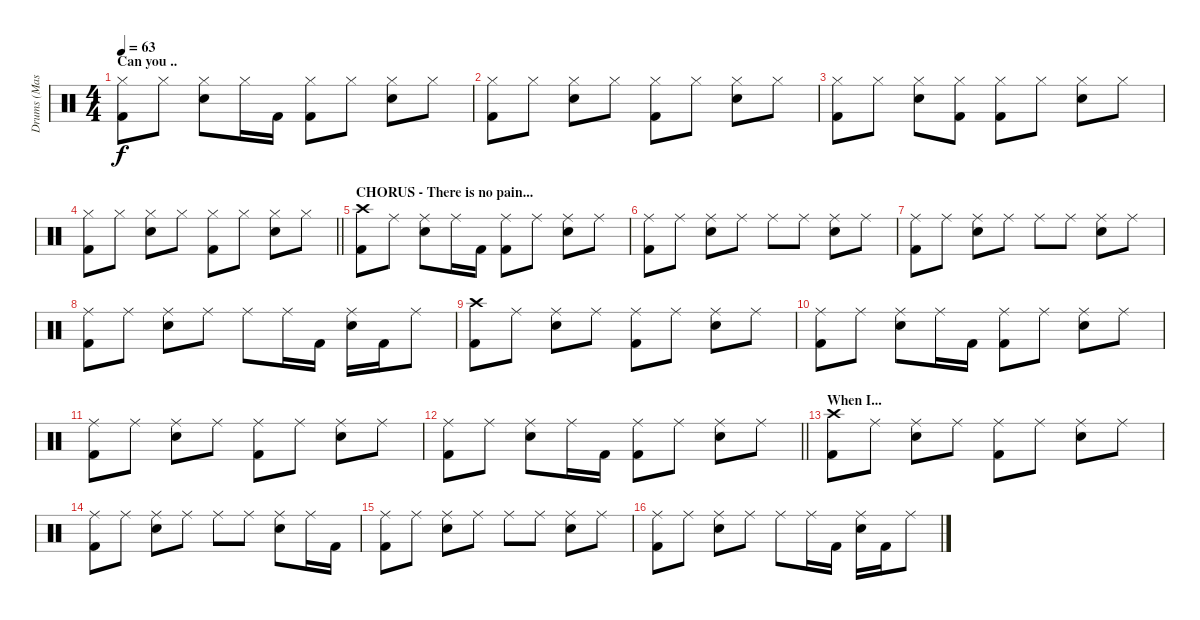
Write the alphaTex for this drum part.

\track ("Drums (Mason)" "Drums (Mas") {instrument percussion}
\staff {score}
\articulation defaults
\ts (4 4)
\section ("" "Can you ..")
\tempo 63
\clef neutral
\ks c
("Hi-Hat (closed)" "Kick (hit) 2").8{dy f} "Hi-Hat (closed)".8 ("Hi-Hat (closed)" "Snare (hit) 2").8 "Hi-Hat (closed)".16 "Kick (hit) 2".16 ("Hi-Hat (closed)" "Kick (hit) 2").8 "Hi-Hat (closed)".8 ("Hi-Hat (closed)" "Snare (hit) 2").8 "Hi-Hat (closed)".8 |
("Hi-Hat (closed)" "Kick (hit) 2").8 "Hi-Hat (closed)".8 ("Hi-Hat (closed)" "Snare (hit) 2").8 "Hi-Hat (closed)".8 ("Hi-Hat (closed)" "Kick (hit) 2").8 "Hi-Hat (closed)".8 ("Hi-Hat (closed)" "Snare (hit) 2").8 "Hi-Hat (closed)".8 |
("Hi-Hat (closed)" "Kick (hit) 2").8 "Hi-Hat (closed)".8 ("Hi-Hat (closed)" "Snare (hit) 2").8 ("Hi-Hat (closed)" "Kick (hit) 2").8 ("Hi-Hat (closed)" "Kick (hit) 2").8 "Hi-Hat (closed)".8 ("Hi-Hat (closed)" "Snare (hit) 2").8 "Hi-Hat (closed)".8 |
\barLineRight lightlight
("Hi-Hat (closed)" "Kick (hit) 2").8 "Hi-Hat (closed)".8 ("Hi-Hat (closed)" "Snare (hit) 2").8 "Hi-Hat (closed)".8 ("Hi-Hat (closed)" "Kick (hit) 2").8 "Hi-Hat (closed)".8 ("Hi-Hat (closed)" "Snare (hit) 2").8 "Hi-Hat (closed)".8 |
\section ("" "CHORUS - There is no pain...")
("Crash high (hit)" "Kick (hit) 2").8 "Ride (middle)".8 ("Ride (middle)" "Snare (hit) 2").8 "Ride (middle)".16 "Kick (hit) 2".16 ("Ride (middle)" "Kick (hit) 2").8 "Ride (middle)".8 ("Ride (middle)" "Snare (hit) 2").8 "Ride (middle)".8 |
("Ride (middle)" "Kick (hit) 2").8 "Ride (middle)".8 ("Ride (middle)" "Snare (hit) 2").8 "Ride (middle)".8 "Ride (middle)".8 "Ride (middle)".8 ("Ride (middle)" "Snare (hit) 2").8 "Ride (middle)".8 |
("Ride (middle)" "Kick (hit) 2").8 "Ride (middle)".8 ("Ride (middle)" "Snare (hit) 2").8 "Ride (middle)".8 "Ride (middle)".8 "Ride (middle)".8 ("Ride (middle)" "Snare (hit) 2").8 "Ride (middle)".8 |
("Ride (middle)" "Kick (hit) 2").8 "Ride (middle)".8 ("Ride (middle)" "Snare (hit) 2").8 "Ride (middle)".8 "Ride (middle)".8 "Ride (middle)".16 "Kick (hit) 2".16 ("Ride (middle)" "Snare (hit) 2").16 "Kick (hit) 2".16 "Ride (middle)".8 |
("Crash high (hit)" "Kick (hit) 2").8 "Ride (middle)".8 ("Ride (middle)" "Snare (hit) 2").8 "Ride (middle)".8 ("Ride (middle)" "Kick (hit) 2").8 "Ride (middle)".8 ("Ride (middle)" "Snare (hit) 2").8 "Ride (middle)".8 |
("Ride (middle)" "Kick (hit) 2").8 "Ride (middle)".8 ("Ride (middle)" "Snare (hit) 2").8 "Ride (middle)".16 "Kick (hit) 2".16 ("Ride (middle)" "Kick (hit) 2").8 "Ride (middle)".8 ("Ride (middle)" "Snare (hit) 2").8 "Ride (middle)".8 |
("Ride (middle)" "Kick (hit) 2").8 "Ride (middle)".8 ("Ride (middle)" "Snare (hit) 2").8 "Ride (middle)".8 ("Ride (middle)" "Kick (hit) 2").8 "Ride (middle)".8 ("Ride (middle)" "Snare (hit) 2").8 "Ride (middle)".8 |
\barLineRight lightlight
("Ride (middle)" "Kick (hit) 2").8 "Ride (middle)".8 ("Ride (middle)" "Snare (hit) 2").8 "Ride (middle)".16 "Kick (hit) 2".16 ("Ride (middle)" "Kick (hit) 2").8 "Ride (middle)".8 ("Ride (middle)" "Snare (hit) 2").8 "Ride (middle)".8 |
\section ("" "When I...")
("Crash high (hit)" "Kick (hit) 2").8 "Ride (middle)".8 ("Ride (middle)" "Snare (hit) 2").8 "Ride (middle)".8 ("Ride (middle)" "Kick (hit) 2").8 "Ride (middle)".8 ("Ride (middle)" "Snare (hit) 2").8 "Ride (middle)".8 |
("Ride (middle)" "Kick (hit) 2").8 "Ride (middle)".8 ("Ride (middle)" "Snare (hit) 2").8 "Ride (middle)".8 "Ride (middle)".8 "Ride (middle)".8 ("Ride (middle)" "Snare (hit) 2").8 "Ride (middle)".16 "Kick (hit) 2".16 |
("Ride (middle)" "Kick (hit) 2").8 "Ride (middle)".8 ("Ride (middle)" "Snare (hit) 2").8 "Ride (middle)".8 "Ride (middle)".8 "Ride (middle)".8 ("Ride (middle)" "Snare (hit) 2").8 "Ride (middle)".8 |
("Ride (middle)" "Kick (hit) 2").8 "Ride (middle)".8 ("Ride (middle)" "Snare (hit) 2").8 "Ride (middle)".8 "Ride (middle)".8 "Ride (middle)".16 "Kick (hit) 2".16 ("Ride (middle)" "Snare (hit) 2").16 "Kick (hit) 2".16 "Ride (middle)".8
